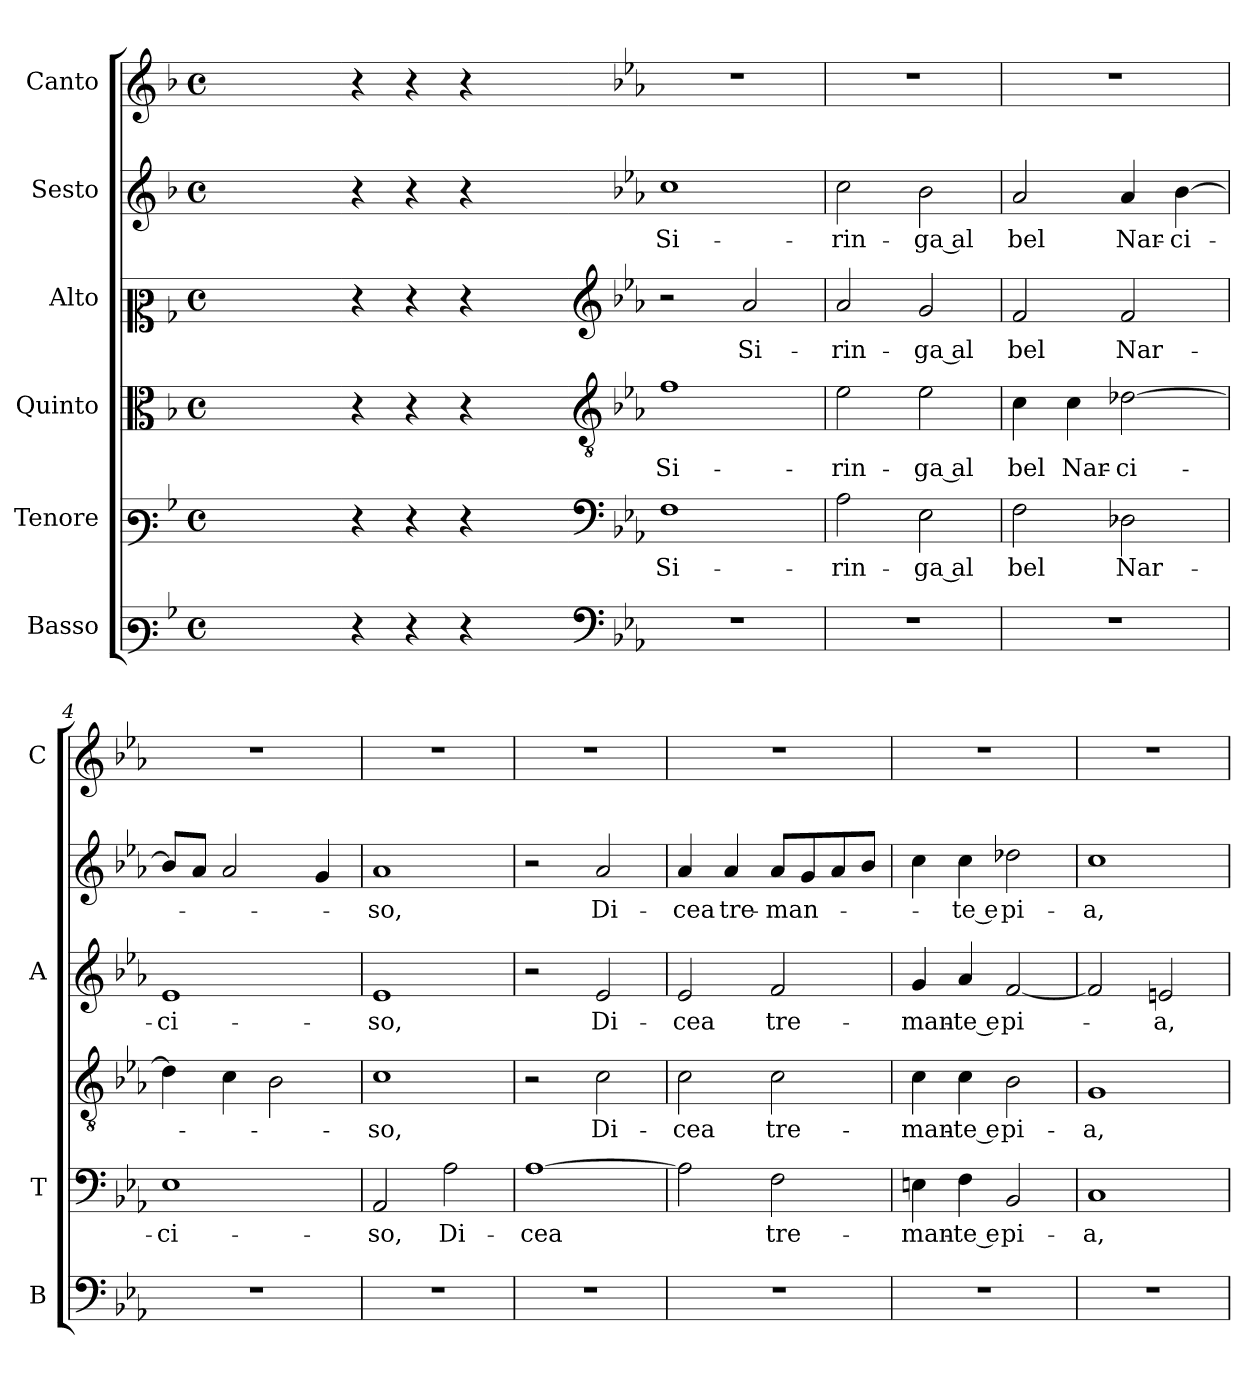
**kern	**kern	**text	**kern	**text	**kern	**text	**kern	**text	**kern
*part6	*part5	*part5	*part4	*part4	*part3	*part3	*part2	*part2	*part1
*staff6	*staff5	*staff5	*staff4	*staff4	*staff3	*staff3	*staff2	*staff2	*staff1
*I"Basso	*I"Tenore	*	*I"Quinto	*	*I"Alto	*	*I"Sesto	*	*I"Canto
*I'B	*I'T	*	*	*	*I'A	*	*	*	*I'C
*clefF3	*clefF3	*	*clefC3	*	*clefC2	*	*clefG2	*	*clefG2
*k[b-]	*k[b-]	*	*k[b-]	*	*k[b-]	*	*k[b-]	*	*k[b-]
*F:	*F:	*	*F:	*	*F:	*	*F:	*	*F:
*M4/4	*M4/4	*	*M4/4	*	*M4/4	*	*M4/4	*	*M4/4
*met(c)	*met(c)	*	*met(c)	*	*met(c)	*	*met(c)	*	*met(c)
=	=	=	=	=	=	=	=	=	=
1ryy	1ryy	.	1ryy	.	1ryy	.	1ryy	.	1ryy
=1X-	=1X-	=1X-	=1X-	=1X-	=1X-	=1X-	=1X-	=1X-	=1X-
4r	4r	.	4r	.	4r	.	4r	.	4r
4r	4r	.	4r	.	4r	.	4r	.	4r
4r	4r	.	4r	.	4r	.	4r	.	4r
4ryy	4ryy	.	4ryy	.	4ryy	.	4ryy	.	4ryy
=1-	=1-	=1-	=1-	=1-	=1-	=1-	=1-	=1-	=1-
*clefF4	*clefF4	*	*clefGv2	*	*clefG2	*	*	*	*
*k[b-e-a-]	*k[b-e-a-]	*	*k[b-e-a-]	*	*k[b-e-a-]	*	*k[b-e-a-]	*	*k[b-e-a-]
*E-:	*E-:	*	*E-:	*	*E-:	*	*E-:	*	*E-:
!	!	!LO:LY:b	!	!LO:LY:b	!	!	!	!LO:LY:b	!
1r	1F	Si-	1f	Si-	2r	.	1cc	Si-	1r
!	!	!	!	!	!	!LO:LY:b	!	!	!
.	.	.	.	.	2a-/	Si-	.	.	.
=2	=2	=2	=2	=2	=2	=2	=2	=2	=2
!	!	!LO:LY:b	!	!LO:LY:b	!	!LO:LY:b	!	!LO:LY:b	!
1r	2A-\	-rin-	2e-\	-rin-	2a-/	-rin-	2cc\	-rin-	1r
!	!	!LO:LY:b	!	!LO:LY:b	!	!LO:LY:b	!	!LO:LY:b	!
.	2E-\	-ga al	2e-\	-ga al	2g/	-ga al	2b-\	-ga al	.
=3	=3	=3	=3	=3	=3	=3	=3	=3	=3
!	!	!LO:LY:b	!	!LO:LY:b	!	!LO:LY:b	!	!LO:LY:b	!
1r	2F\	bel	4c\	bel	2f/	bel	2a-/	bel	1r
!	!	!	!	!LO:LY:b	!	!	!	!	!
.	.	.	4c\	Nar-	.	.	.	.	.
!	!	!LO:LY:b	!	!LO:LY:b	!	!LO:LY:b	!	!LO:LY:b	!
.	2D-X\	Nar-	[2d-X\	-ci-	2f/	Nar-	4a-/	Nar-	.
!	!	!	!	!	!	!	!	!LO:LY:b	!
.	.	.	.	.	.	.	[4b-\	-ci-	.
=4	=4	=4	=4	=4	=4	=4	=4	=4	=4
!	!	!LO:LY:b	!	!	!	!LO:LY:b	!	!	!
1r	1E-	-ci-	4d-\]	.	1e-	-ci-	8b-/L]	.	1r
.	.	.	.	.	.	.	8a-/J	.	.
.	.	.	4c\	.	.	.	2a-/	.	.
.	.	.	2B-\	.	.	.	.	.	.
.	.	.	.	.	.	.	4g/	.	.
=5	=5	=5	=5	=5	=5	=5	=5	=5	=5
!	!	!LO:LY:b	!	!LO:LY:b	!	!LO:LY:b	!	!LO:LY:b	!
1r	2AA-/	-so,	1c	-so,	1e-	-so,	1a-	-so,	1r
!	!	!LO:LY:b	!	!	!	!	!	!	!
.	2A-\	Di-	.	.	.	.	.	.	.
=6	=6	=6	=6	=6	=6	=6	=6	=6	=6
!	!	!LO:LY:b	!	!	!	!	!	!	!
1r	[1A-	-cea	2r	.	2r	.	2r	.	1r
!	!	!	!	!LO:LY:b	!	!LO:LY:b	!	!LO:LY:b	!
.	.	.	2c\	Di-	2e-/	Di-	2a-/	Di-	.
=7	=7	=7	=7	=7	=7	=7	=7	=7	=7
!	!	!	!	!LO:LY:b	!	!LO:LY:b	!	!LO:LY:b	!
1r	2A-\]	.	2c\	-cea	2e-/	-cea	4a-/	-cea	1r
!	!	!	!	!	!	!	!	!LO:LY:b	!
.	.	.	.	.	.	.	4a-/	tre-	.
!	!	!LO:LY:b	!	!LO:LY:b	!	!LO:LY:b	!	!LO:LY:b	!
.	2F\	tre-	2c\	tre-	2f/	tre-	8a-/L	-man-	.
.	.	.	.	.	.	.	8g/	.	.
.	.	.	.	.	.	.	8a-/	.	.
.	.	.	.	.	.	.	8b-/J	.	.
!!LO:LB:g=z
=8	=8	=8	=8	=8	=8	=8	=8	=8	=8
!	!	!LO:LY:b	!	!LO:LY:b	!	!LO:LY:b	!	!	!
1r	4En\	-man-	4c\	-man-	4g/	-man-	4cc\	.	1r
!	!	!LO:LY:b	!	!LO:LY:b	!	!LO:LY:b	!	!LO:LY:b	!
.	4F\	-te e	4c\	-te e	4a-/	-te e	4cc\	-te e	.
!	!	!LO:LY:b	!	!LO:LY:b	!	!LO:LY:b	!	!LO:LY:b	!
.	2BB-/	pi-	2B-\	pi-	[2f/	pi-	2dd-X\	pi-	.
=9	=9	=9	=9	=9	=9	=9	=9	=9	=9
!	!	!LO:LY:b	!	!LO:LY:b	!	!	!	!LO:LY:b	!
1r	1C	-a,	1G	-a,	2f/]	.	1cc	-a,	1r
!	!	!	!	!	!	!LO:LY:b	!	!	!
.	.	.	.	.	2en/	-a,	.	.	.
=	=	=	=	=	=	=	=	=	=
*-	*-	*-	*-	*-	*-	*-	*-	*-	*-
